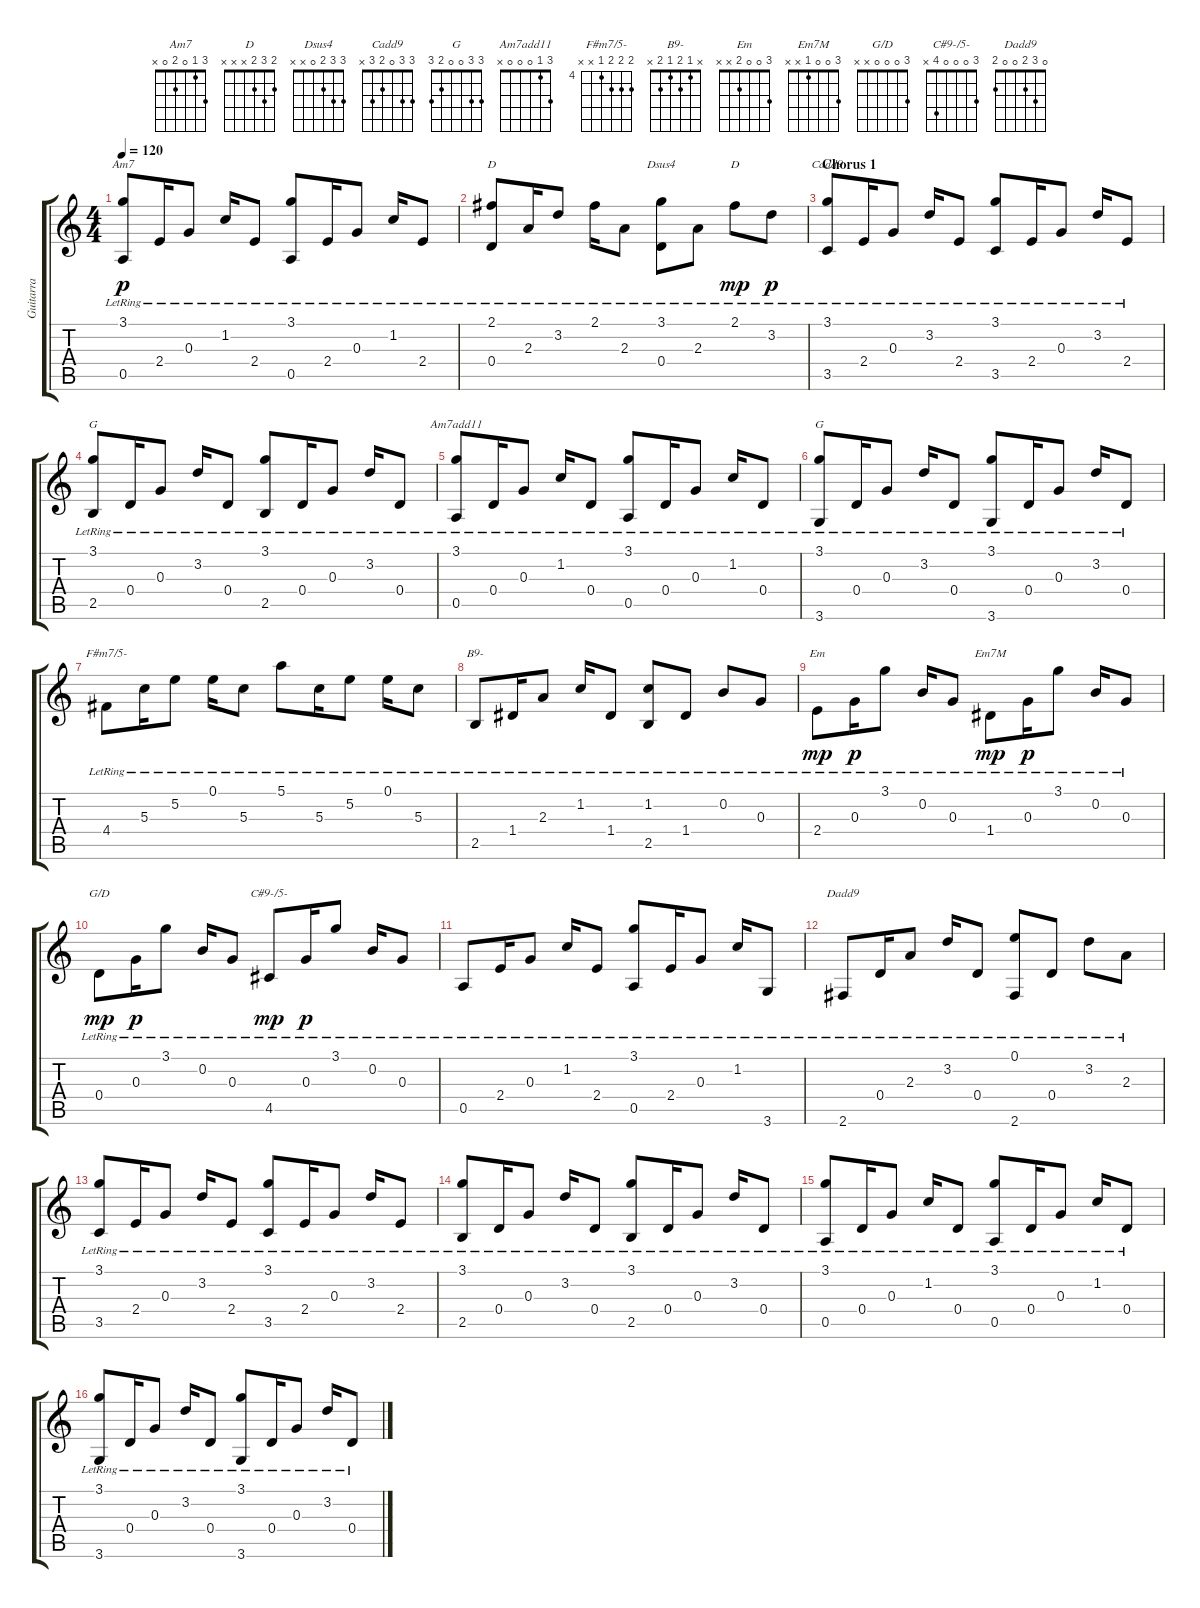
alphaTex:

\track ("Guitarra" "Guitarra") {instrument acousticguitarnylon}
\staff {score tabs}
\tuning (E4 B3 G3 D3 A2 E2) {hide}
\chord ("Am7" 3 1 0 2 0 x)
\chord ("D" 2 3 2 0 x x)
\chord ("Dsus4" 3 3 2 0 x x)
\chord ("D" 2 3 2 x x x)
\chord ("Cadd9" 3 3 0 2 3 x)
\chord ("G" 3 0 0 0 2 x)
\chord ("Am7add11" 3 1 0 0 0 x)
\chord ("G" 3 3 0 0 2 3)
\chord ("F#m7/5-" 5 5 5 4 x x) {firstfret 4}
\chord ("B9-" x 1 2 1 2 x)
\chord ("Em" 3 0 0 2 x x)
\chord ("Em7M" 3 0 0 1 x x)
\chord ("G/D" 3 0 0 0 x x)
\chord ("C#9-/5-" 3 0 0 0 4 x)
\chord ("Dadd9" 0 3 2 0 0 2)
\ts (4 4)
\tempo 120
\clef g2
\ks c
(3.1{lr} 0.5{lr}).8{ch "Am7" dy p} 2.4{lr}.16 0.3{lr}.8 1.2{lr}.16 2.4{lr}.8 (3.1{lr} 0.5{lr}).8 2.4{lr}.16 0.3{lr}.8 1.2{lr}.16 2.4{lr}.8 |
(2.1{lr} 0.4{lr}).8{ch "D"} 2.3{lr}.16 3.2{lr}.8 2.1{lr}.16 2.3{lr}.8 (3.1{lr} 0.4{lr}).8{ch "Dsus4"} 2.3{lr}.8 2.1{lr}.8{ch "D" dy mp} 3.2{lr}.8{dy p} |
\section ("" "Chorus 1")
(3.1{lr} 3.5{lr}).8{ch "Cadd9"} 2.4{lr}.16 0.3{lr}.8 3.2{lr}.16 2.4{lr}.8 (3.1{lr} 3.5{lr}).8 2.4{lr}.16 0.3{lr}.8 3.2{lr}.16 2.4{lr}.8 |
(3.1{lr} 2.5{lr}).8{ch "G"} 0.4{lr}.16 0.3{lr}.8 3.2{lr}.16 0.4{lr}.8 (3.1{lr} 2.5{lr}).8 0.4{lr}.16 0.3{lr}.8 3.2{lr}.16 0.4{lr}.8 |
(3.1{lr} 0.5{lr}).8{ch "Am7add11"} 0.4{lr}.16 0.3{lr}.8 1.2{lr}.16 0.4{lr}.8 (3.1{lr} 0.5{lr}).8 0.4{lr}.16 0.3{lr}.8 1.2{lr}.16 0.4{lr}.8 |
(3.1{lr} 3.6{lr}).8{ch "G"} 0.4{lr}.16 0.3{lr}.8 3.2{lr}.16 0.4{lr}.8 (3.1{lr} 3.6{lr}).8 0.4{lr}.16 0.3{lr}.8 3.2{lr}.16 0.4{lr}.8 |
4.4{lr}.8{ch "F#m7/5-"} 5.3{lr}.16 5.2{lr}.8 0.1{lr}.16 5.3{lr}.8 5.1{lr}.8 5.3{lr}.16 5.2{lr}.8 0.1{lr}.16 5.3{lr}.8 |
2.5{lr}.8{ch "B9-"} 1.4{lr}.16 2.3{lr}.8 1.2{lr}.16 1.4{lr}.8 (1.2{lr} 2.5{lr}).8 1.4{lr}.8 0.2{lr}.8 0.3{lr}.8 |
2.4{lr}.8{ch "Em" dy mp} 0.3{lr}.16{dy p} 3.1{lr}.8 0.2{lr}.16 0.3{lr}.8 1.4{lr}.8{ch "Em7M" dy mp} 0.3{lr}.16{dy p} 3.1{lr}.8 0.2{lr}.16 0.3{lr}.8 |
0.4{lr}.8{ch "G/D" dy mp} 0.3{lr}.16{dy p} 3.1{lr}.8 0.2{lr}.16 0.3{lr}.8 4.5{lr}.8{ch "C#9-/5-" dy mp} 0.3{lr}.16{dy p} 3.1{lr}.8 0.2{lr}.16 0.3{lr}.8 |
0.5{lr}.8 2.4{lr}.16 0.3{lr}.8 1.2{lr}.16 2.4{lr}.8 (3.1{lr} 0.5{lr}).8 2.4{lr}.16 0.3{lr}.8 1.2{lr}.16 3.6{lr}.8 |
2.6{lr}.8{ch "Dadd9"} 0.4{lr}.16 2.3{lr}.8 3.2{lr}.16 0.4{lr}.8 (0.1{lr} 2.6{lr}).8 0.4{lr}.8 3.2{lr}.8 2.3{lr}.8 |
(3.1{lr} 3.5{lr}).8 2.4{lr}.16 0.3{lr}.8 3.2{lr}.16 2.4{lr}.8 (3.1{lr} 3.5{lr}).8 2.4{lr}.16 0.3{lr}.8 3.2{lr}.16 2.4{lr}.8 |
(3.1{lr} 2.5{lr}).8 0.4{lr}.16 0.3{lr}.8 3.2{lr}.16 0.4{lr}.8 (3.1{lr} 2.5{lr}).8 0.4{lr}.16 0.3{lr}.8 3.2{lr}.16 0.4{lr}.8 |
(3.1{lr} 0.5{lr}).8 0.4{lr}.16 0.3{lr}.8 1.2{lr}.16 0.4{lr}.8 (3.1{lr} 0.5{lr}).8 0.4{lr}.16 0.3{lr}.8 1.2{lr}.16 0.4{lr}.8 |
(3.1{lr} 3.6{lr}).8 0.4{lr}.16 0.3{lr}.8 3.2{lr}.16 0.4{lr}.8 (3.1{lr} 3.6{lr}).8 0.4{lr}.16 0.3{lr}.8 3.2{lr}.16 0.4{lr}.8
